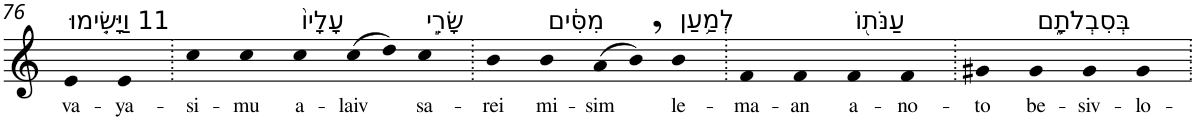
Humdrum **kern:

**kern	**text
*part1	*part1
*staff1	*staff1
*I"Piano	*
*I'Pno	*
!!LO:PB:g=z
*clefG2	*
*k[]	*
=76	=76
!LO:TX:a:t=11 וַיָּשִׂ֤ימוּ	!
!	!LO:LY:b
4e	va-
!	!LO:LY:b
4e	-ya-
=77.	=77.
!	!LO:LY:b
4cc	-si-
!	!LO:LY:b
4cc	-mu
!LO:TX:a:t=עָלָיו֙	!
!	!LO:LY:b
4cc	a-
!	!LO:LY:b
(>8cc	-laiv
8dd)	.
!LO:TX:a:t=שָׂרֵ֣י	!
!	!LO:LY:b
4cc	sa-
=78.	=78.
!	!LO:LY:b
4b	-rei
!LO:TX:a:t=מִסִּ֔ים	!
!	!LO:LY:b
4b	mi-
!	!LO:LY:b
(>8a	-sim
8b,)	.
!LO:TX:a:t=לְמַ֥עַן	!
!	!LO:LY:b
4b	le-
=79.	=79.
!	!LO:LY:b
4f	-ma-
!	!LO:LY:b
4f	-an
!LO:TX:a:t=עַנֹּת֖וֹ	!
!	!LO:LY:b
4f	a-
!	!LO:LY:b
4f	-no-
=80.	=80.
!	!LO:LY:b
4g#X	-to
!LO:TX:a:t=בְּסִבְלֹתָ֑ם	!
!	!LO:LY:b
4g#	be-
!	!LO:LY:b
4g#	-siv-
!	!LO:LY:b
4g#	-lo-
=.	=.
*-	*-
